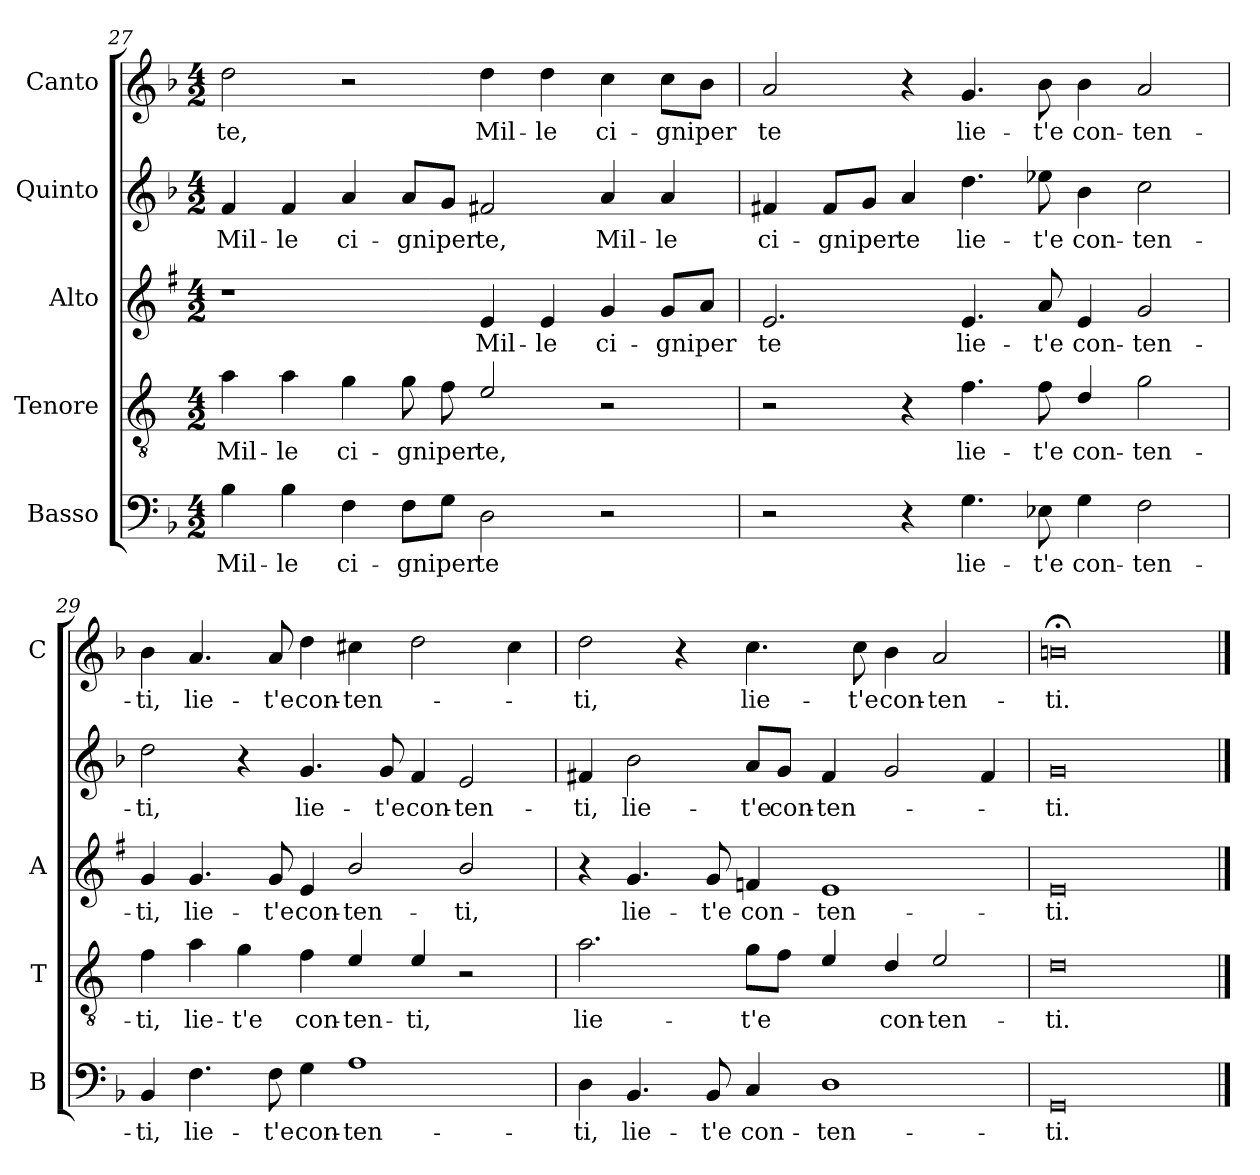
**kern	**text	**kern	**text	**kern	**text	**kern	**text	**kern	**text
*part5	*part5	*part4	*part4	*part3	*part3	*part2	*part2	*part1	*part1
*staff5	*staff5	*staff4	*staff4	*staff3	*staff3	*staff2	*staff2	*staff1	*staff1
*I"Basso	*	*I"Tenore	*	*I"Alto	*	*I"Quinto	*	*I"Canto	*
*I'B	*	*I'T	*	*I'A	*	*	*	*I'C	*
*clefF4	*	*clefGv2	*	*clefG2	*	*clefG2	*	*clefG2	*
*	*	*ITrd4c7	*	*ITrd1c2	*	*	*	*	*
*k[b-]	*	*k[b-]	*	*k[b-]	*	*k[b-]	*	*k[b-]	*
*F:	*	*F:	*	*F:	*	*F:	*	*F:	*
*M4/2	*	*M4/2	*	*M4/2	*	*M4/2	*	*M4/2	*
=27	=27	=27	=27	=27	=27	=27	=27	=27	=27
!	!LO:LY:b	!	!LO:LY:b	!	!	!	!LO:LY:b	!	!LO:LY:b
4B-\	Mil-	4d\	Mil-	1r	.	4f/	Mil-	2dd\	te,
!	!LO:LY:b	!	!LO:LY:b	!	!	!	!LO:LY:b	!	!
4B-\	-le	4d\	-le	.	.	4f/	-le	.	.
!	!LO:LY:b	!	!LO:LY:b	!	!	!	!LO:LY:b	!	!
4F\	ci-	4c\	ci-	.	.	4a/	ci-	2r	.
!	!LO:LY:b	!	!LO:LY:b	!	!	!	!LO:LY:b	!	!
8F\L	-gni	8c\	-gni	.	.	8a/L	-gni	.	.
!	!LO:LY:b	!	!LO:LY:b	!	!	!	!LO:LY:b	!	!
8G\J	per	8B-\	per	.	.	8g/J	per	.	.
!	!LO:LY:b	!	!LO:LY:b	!	!LO:LY:b	!	!LO:LY:b	!	!LO:LY:b
2D\	te	2A/	te,	4d/	Mil-	2f#X/	te,	4dd\	Mil-
!	!	!	!	!	!LO:LY:b	!	!	!	!LO:LY:b
.	.	.	.	4d/	-le	.	.	4dd\	-le
!	!	!	!	!	!LO:LY:b	!	!LO:LY:b	!	!LO:LY:b
2r	.	2r	.	4f/	ci-	4a/	Mil-	4cc\	ci-
!	!	!	!	!	!LO:LY:b	!	!LO:LY:b	!	!LO:LY:b
.	.	.	.	8f/L	-gni	4a/	-le	8cc\L	-gni
!	!	!	!	!	!LO:LY:b	!	!	!	!LO:LY:b
.	.	.	.	8g/J	per	.	.	8b-\J	per
!!LO:LB:g=z
=28	=28	=28	=28	=28	=28	=28	=28	=28	=28
!	!	!	!	!	!LO:LY:b	!	!LO:LY:b	!	!LO:LY:b
2r	.	2r	.	2.d/	te	4f#X/	ci-	2a/	te
!	!	!	!	!	!	!	!LO:LY:b	!	!
.	.	.	.	.	.	8f#/L	-gni	.	.
!	!	!	!	!	!	!	!LO:LY:b	!	!
.	.	.	.	.	.	8g/J	per	.	.
!	!	!	!	!	!	!	!LO:LY:b	!	!
4r	.	4r	.	.	.	4a/	te	4r	.
!	!LO:LY:b	!	!LO:LY:b	!	!LO:LY:b	!	!LO:LY:b	!	!LO:LY:b
4.G\	lie-	4.B-\	lie-	4.d/	lie-	4.dd\	lie-	4.g/	lie-
!	!LO:LY:b	!	!LO:LY:b	!	!LO:LY:b	!	!LO:LY:b	!	!LO:LY:b
8E-X\	-t'e	8B-\	-t'e	8g/	-t'e	8ee-X\	-t'e	8b-\	-t'e
!	!LO:LY:b	!	!LO:LY:b	!	!LO:LY:b	!	!LO:LY:b	!	!LO:LY:b
4G\	con-	4G/	con-	4d/	con-	4b-\	con-	4b-\	con-
!	!LO:LY:b	!	!LO:LY:b	!	!LO:LY:b	!	!LO:LY:b	!	!LO:LY:b
2F\	-ten-	2c\	-ten-	2f/	-ten-	2cc\	-ten-	2a/	-ten-
=29	=29	=29	=29	=29	=29	=29	=29	=29	=29
!	!LO:LY:b	!	!LO:LY:b	!	!LO:LY:b	!	!LO:LY:b	!	!LO:LY:b
4BB-/	-ti,	4B-\	-ti,	4f/	-ti,	2dd\	-ti,	4b-\	-ti,
!	!LO:LY:b	!	!LO:LY:b	!	!LO:LY:b	!	!	!	!LO:LY:b
4.F\	lie-	4d\	lie-	4.f/	lie-	.	.	4.a/	lie-
!	!	!	!LO:LY:b	!	!	!	!	!	!
.	.	4c\	-t'e	.	.	4r	.	.	.
!	!LO:LY:b	!	!	!	!LO:LY:b	!	!	!	!LO:LY:b
8F\	-t'e	.	.	8f/	-t'e	.	.	8a/	-t'e
!	!LO:LY:b	!	!LO:LY:b	!	!LO:LY:b	!	!LO:LY:b	!	!LO:LY:b
4G\	con-	4B-\	con-	4d/	con-	4.g/	lie-	4dd\	con-
!	!LO:LY:b	!	!LO:LY:b	!	!LO:LY:b	!	!	!	!LO:LY:b
1A	-ten-	4A/	-ten-	2a/	-ten-	.	.	4cc#X\	-ten-
!	!	!	!	!	!	!	!LO:LY:b	!	!
.	.	.	.	.	.	8g/	-t'e	.	.
!	!	!	!LO:LY:b	!	!	!	!LO:LY:b	!	!
.	.	4A/	-ti,	.	.	4f/	con-	2dd\	.
!	!	!	!	!	!LO:LY:b	!	!LO:LY:b	!	!
.	.	2r	.	2a/	-ti,	2e/	-ten-	.	.
.	.	.	.	.	.	.	.	4cc#\	.
=30	=30	=30	=30	=30	=30	=30	=30	=30	=30
!	!LO:LY:b	!	!LO:LY:b	!	!	!	!LO:LY:b	!	!LO:LY:b
4D\	-ti,	2.d\	lie-	4r	.	4f#X/	-ti,	2dd\	-ti,
!	!LO:LY:b	!	!	!	!LO:LY:b	!	!LO:LY:b	!	!
4.BB-/	lie-	.	.	4.f/	lie-	2b-\	lie-	.	.
.	.	.	.	.	.	.	.	4r	.
!	!LO:LY:b	!	!	!	!LO:LY:b	!	!	!	!
8BB-/	-t'e	.	.	8f/	-t'e	.	.	.	.
!	!LO:LY:b	!	!LO:LY:b	!	!LO:LY:b	!	!LO:LY:b	!	!LO:LY:b
4C/	con-	8c\L	-t'e	4e-X/	con-	8a/L	-t'e	4.cc\	lie-
!	!	!	!	!	!	!	!LO:LY:b	!	!
.	.	8B-\J	.	.	.	8g/J	con-	.	.
!	!LO:LY:b	!	!	!	!LO:LY:b	!	!LO:LY:b	!	!
1D	-ten-	4A/	.	1d	-ten-	4f#/	-ten-	.	.
!	!	!	!	!	!	!	!	!	!LO:LY:b
.	.	.	.	.	.	.	.	8cc\	-t'e
!	!	!	!LO:LY:b	!	!	!	!	!	!LO:LY:b
.	.	4G/	con-	.	.	2g/	.	4b-\	con-
!	!	!	!LO:LY:b	!	!	!	!	!	!LO:LY:b
.	.	2A/	-ten-	.	.	.	.	2a/	-ten-
.	.	.	.	.	.	4f#/	.	.	.
=31	=31	=31	=31	=31	=31	=31	=31	=31	=31
!	!LO:LY:b	!	!LO:LY:b	!	!LO:LY:b	!	!LO:LY:b	!	!LO:LY:b
0GG	-ti.	0G	-ti.	0d	-ti.	0g	-ti.	0bn;<	-ti.
==	==	==	==	==	==	==	==	==	==
*-	*-	*-	*-	*-	*-	*-	*-	*-	*-
